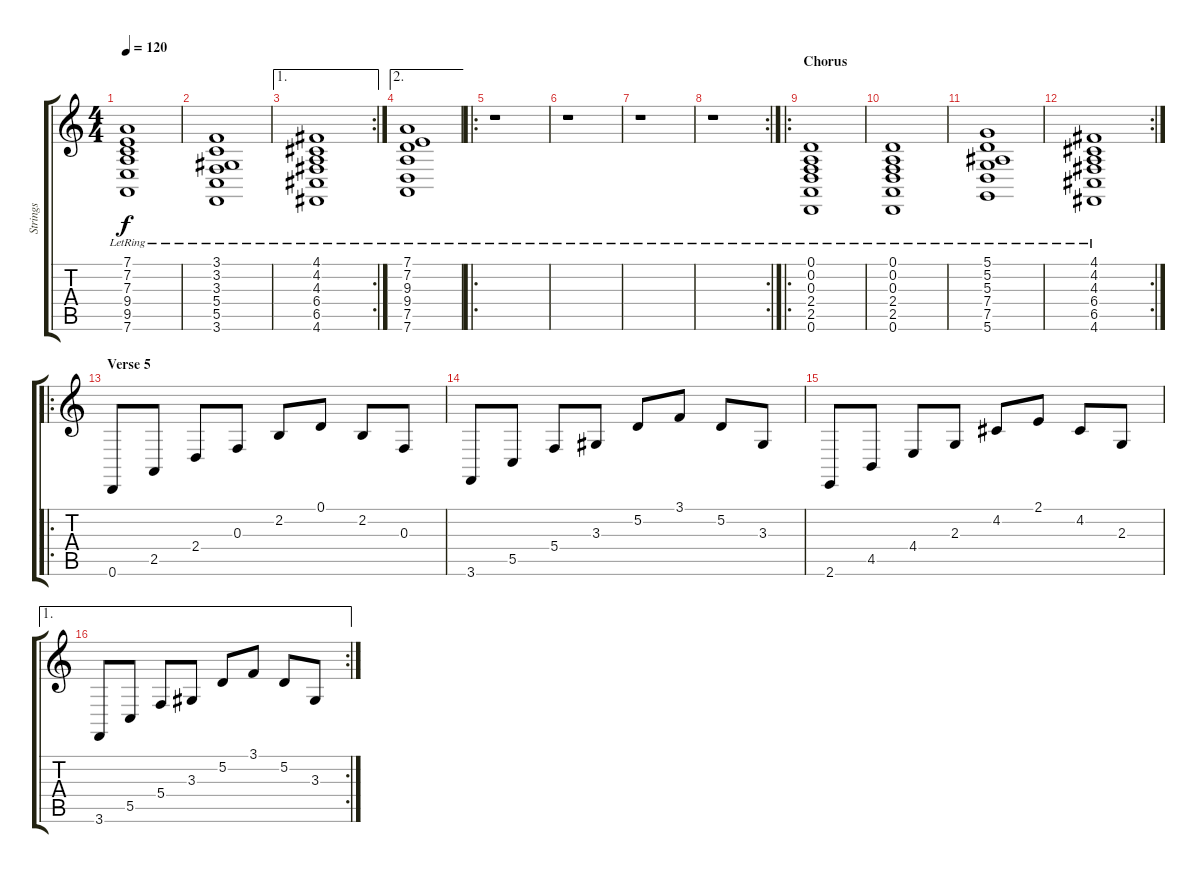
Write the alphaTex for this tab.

\track ("Strings" "Strings") {instrument stringensemble1}
\staff {score tabs}
\tuning (D4 A3 F3 C3 G2 D2) {hide}
\ts (4 4)
\tempo 120
\clef g2
\ks c
(7.1{lr} 7.2{lr} 7.3{lr} 9.4{lr} 9.5{lr} 7.6{lr}).1{dy f} |
(3.1{lr} 3.2{lr} 3.3{lr} 5.4{lr} 5.5{lr} 3.6{lr}).1 |
\ae 1
\rc 2
(4.1{lr} 4.2{lr} 4.3{lr} 6.4{lr} 6.5{lr} 4.6{lr}).1 |
\ae 2
(7.1{lr} 7.2{lr} 9.3{lr} 9.4{lr} 7.5{lr} 7.6{lr}).1 |
\ro
r.1 |
r.1 |
r.1 |
\rc 2
r.1 |
\ro
\section ("" "Chorus")
(0.1{lr} 0.2{lr} 0.3{lr} 2.4{lr} 2.5{lr} 0.6{lr}).1 |
(0.1{lr} 0.2{lr} 0.3{lr} 2.4{lr} 2.5{lr} 0.6{lr}).1 |
(5.1{lr} 5.2{lr} 5.3{lr} 7.4{lr} 7.5{lr} 5.6{lr}).1 |
\rc 2
(4.1{lr} 4.2{lr} 4.3{lr} 6.4{lr} 6.5{lr} 4.6{lr}).1 |
\ro
\section ("" "Verse 5")
0.6.8 2.5.8 2.4.8 0.3.8 2.2.8 0.1.8 2.2.8 0.3.8 |
3.6.8 5.5.8 5.4.8 3.3.8 5.2.8 3.1.8 5.2.8 3.3.8 |
2.6.8 4.5.8 4.4.8 2.3.8 4.2.8 2.1.8 4.2.8 2.3.8 |
\ae 1
\rc 2
3.6.8 5.5.8 5.4.8 3.3.8 5.2.8 3.1.8 5.2.8 3.3.8
